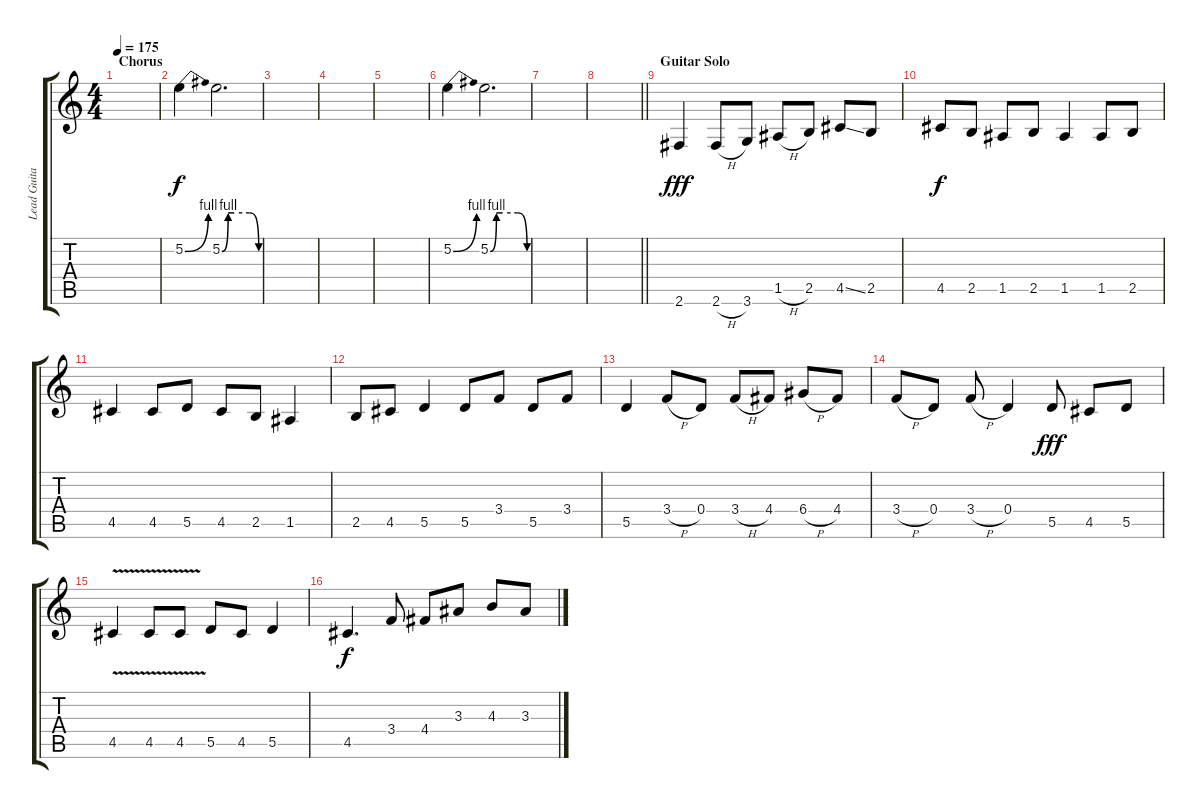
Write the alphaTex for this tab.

\track ("Lead Guitar" "Lead Guita") {instrument overdrivenguitar}
\staff {score tabs}
\tuning (E4 B3 G3 D3 A2 E2) {hide}
\ts (4 4)
\section ("" "Chorus")
\tempo 175
\clef g2
\ks c
|
5.2{be (bend 0 0 60 4)}.4 5.2{be (custom 0 0 10 4 20 4 45 4 60 0)}.2{d} |
|
|
|
5.2{be (bend 0 0 60 4)}.4 5.2{be (custom 0 0 10 4 20 4 45 4 60 0)}.2{d} |
|
\barLineRight lightlight
|
\section ("" "Guitar Solo")
2.6.4{dy fff volume 12} 2.6{h}.8 3.6.8 1.5{h}.8 2.5.8 4.5{ss}.8 2.5.8 |
4.5.8{dy f} 2.5.8 1.5.8 2.5.8 1.5.4 1.5.8 2.5.8 |
4.5.4 4.5.8 5.5.8 4.5.8 2.5.8 1.5.4 |
2.5.8 4.5.8 5.5.4 5.5.8 3.4.8 5.5.8 3.4.8 |
5.5.4 3.4{h}.8 0.4.8 3.4{h}.8 4.4.8 6.4{h}.8 4.4.8 |
3.4{h}.8 0.4.8 3.4{h}.8 0.4.4 5.5.8{dy fff} 4.5.8 5.5.8 |
4.5{v}.4 4.5{v}.8 4.5{v}.8 5.5.8 4.5.8 5.5.4 |
4.5.4{d dy f} 3.4.8 4.4.8 3.3.8 4.3.8 3.3.8
